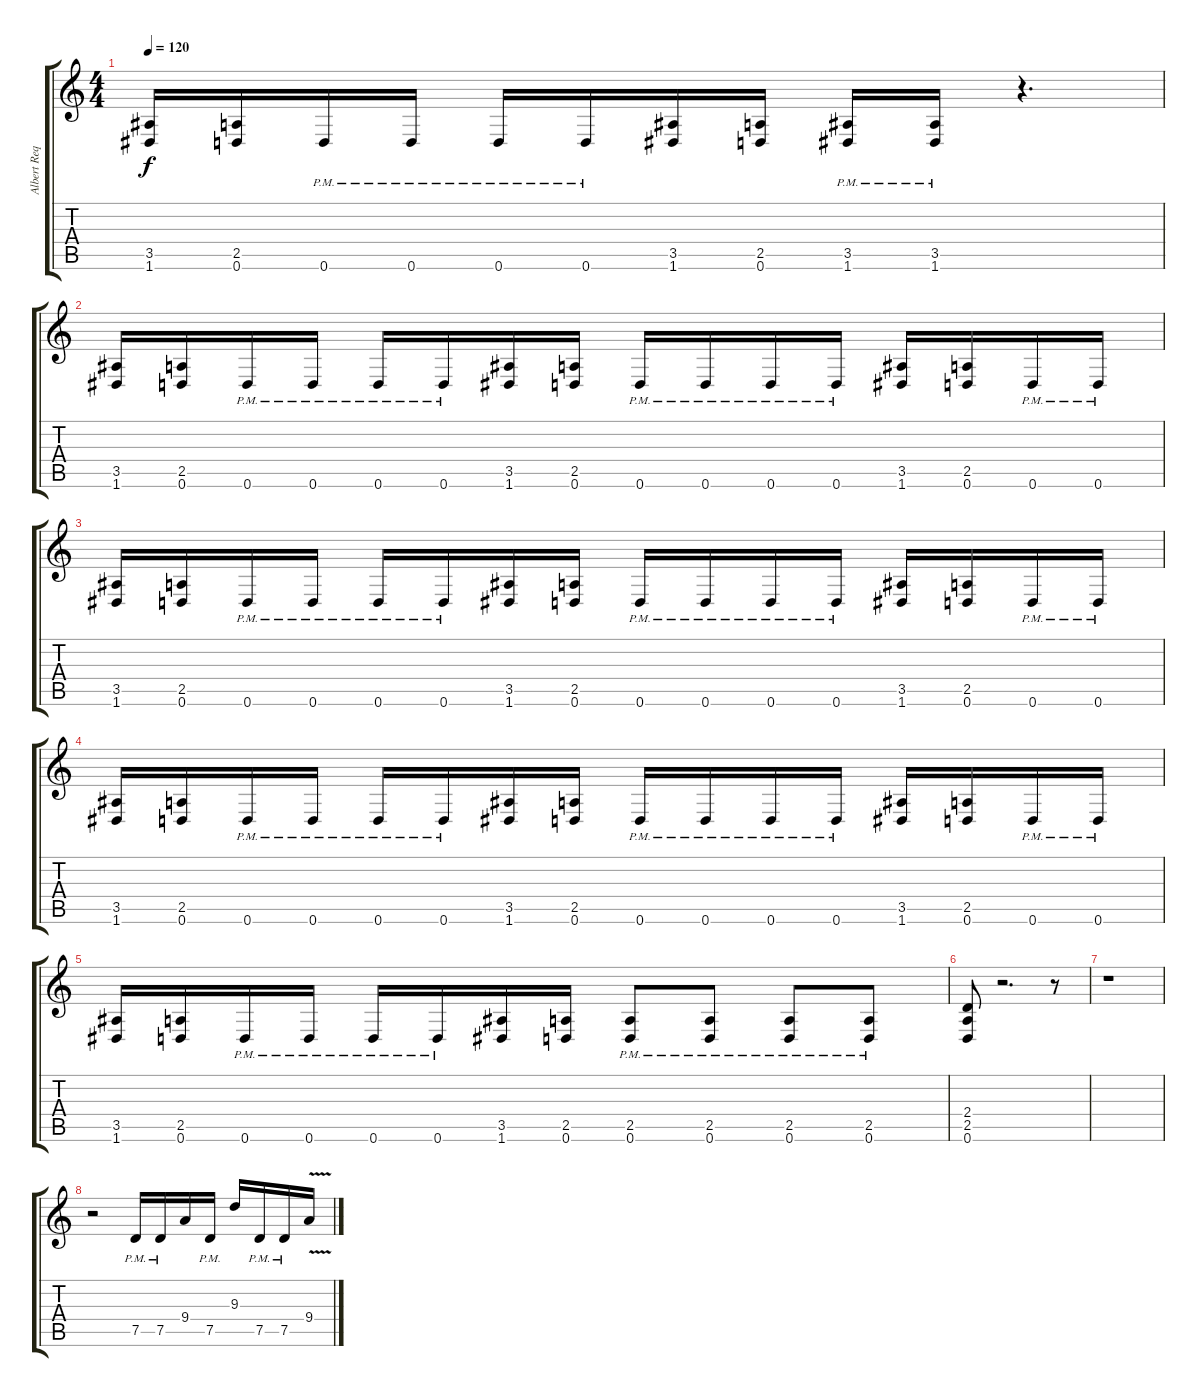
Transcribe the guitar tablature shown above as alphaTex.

\track ("Albert Requena" "Albert Req") {instrument distortionguitar}
\staff {score tabs}
\tuning (D4 A3 F3 C3 G2 D2) {hide}
\ts (4 4)
\tempo 120
\clef g2
\ks c
(3.5 1.6).16{dy f} (2.5 0.6).16 0.6{pm}.16 0.6{pm}.16 0.6{pm}.16 0.6{pm}.16 (3.5 1.6).16 (2.5 0.6).16 (3.5{pm} 1.6{pm}).16 (3.5{pm} 1.6{pm}).16 r.4{d} |
(3.5 1.6).16 (2.5 0.6).16 0.6{pm}.16 0.6{pm}.16 0.6{pm}.16 0.6{pm}.16 (3.5 1.6).16 (2.5 0.6).16 0.6{pm}.16 0.6{pm}.16 0.6{pm}.16 0.6{pm}.16 (3.5 1.6).16 (2.5 0.6).16 0.6{pm}.16 0.6{pm}.16 |
(3.5 1.6).16 (2.5 0.6).16 0.6{pm}.16 0.6{pm}.16 0.6{pm}.16 0.6{pm}.16 (3.5 1.6).16 (2.5 0.6).16 0.6{pm}.16 0.6{pm}.16 0.6{pm}.16 0.6{pm}.16 (3.5 1.6).16 (2.5 0.6).16 0.6{pm}.16 0.6{pm}.16 |
(3.5 1.6).16 (2.5 0.6).16 0.6{pm}.16 0.6{pm}.16 0.6{pm}.16 0.6{pm}.16 (3.5 1.6).16 (2.5 0.6).16 0.6{pm}.16 0.6{pm}.16 0.6{pm}.16 0.6{pm}.16 (3.5 1.6).16 (2.5 0.6).16 0.6{pm}.16 0.6{pm}.16 |
(3.5 1.6).16 (2.5 0.6).16 0.6{pm}.16 0.6{pm}.16 0.6{pm}.16 0.6{pm}.16 (3.5 1.6).16 (2.5 0.6).16 (2.5{pm} 0.6{pm}).8 (2.5{pm} 0.6{pm}).8 (2.5{pm} 0.6{pm}).8 (2.5{pm} 0.6{pm}).8 |
(2.4 2.5 0.6).8 r.2{d} r.8 |
r.1 |
r.2 7.5{pm}.16 7.5{pm}.16 9.4.16 7.5{pm}.16 9.3.16 7.5{pm}.16 7.5{pm}.16 9.4{v}.16
